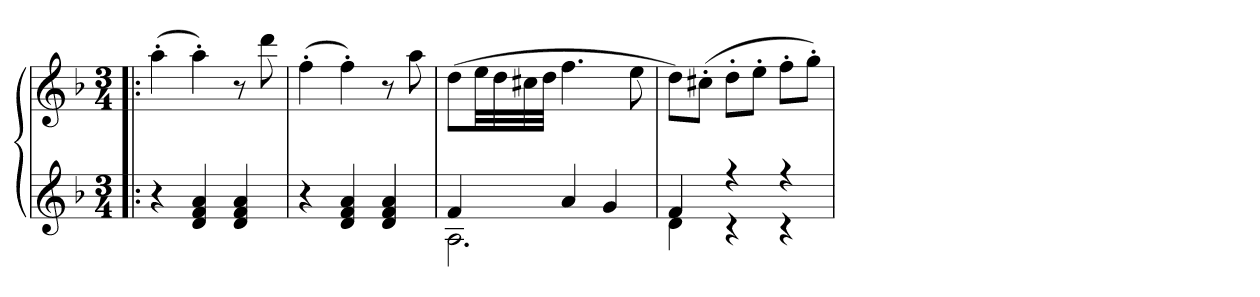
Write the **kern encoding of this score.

**kern	**kern
*part1	*part1
*staff2	*staff1
*clefG2	*clefG2
*k[b-]	*k[b-]
*d:	*d:
*M3/4	*M3/4
=!|:	=!|:
4r	(4aa'
4d 4f 4a	4aa')
4d 4f 4a	8r
.	8ddd
=	=
4r	(4ff'
4d 4f 4a	4ff')
4d 4f 4a	8r
.	8aa
=	=
*^	*
4f	2.A	(8ddL
.	.	32eeLL
.	.	32dd
.	.	32cc#X
.	.	32ddJJJ
4a	.	4.ff
4g	.	.
.	.	8ee
=	=	=
4f	4d	8ddL)
.	.	(8cc#X'J
4r	4r	8dd'L
.	.	8ee'J
4r	4r	8ff'L
.	.	8gg'J)
*v	*v	*
=	=
*-	*-
